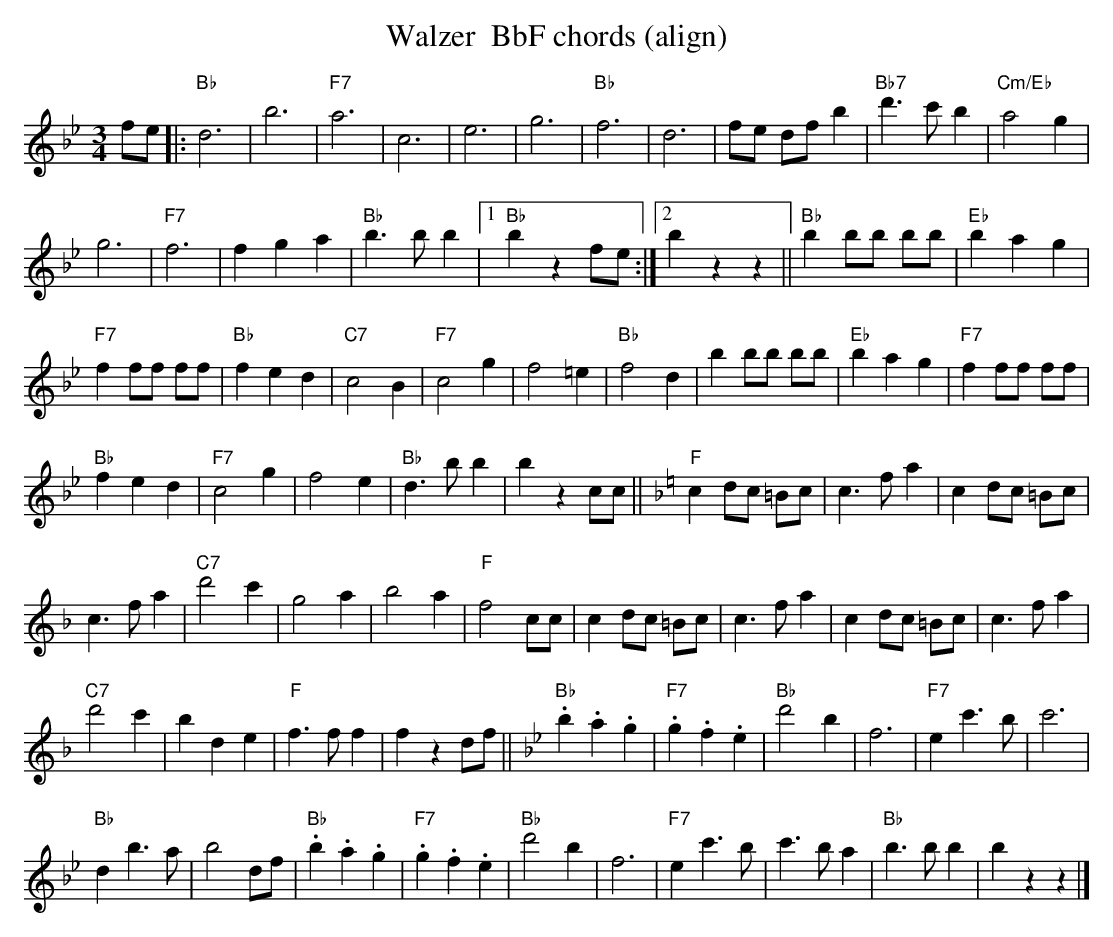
X:1
T: Walzer  BbF chords (align)
M:3/4
L:1/4
K:Bb %%MIDI gchordon
f/e/ |: "Bb"d3 | b3 | "F7"a3 | c3 | e3 | g3 | "Bb"f3 | d3 | \
f/e/ d/f/ b | "Bb7"d'>c'b | "Cm/Eb"a2g |
 g3 | "F7"f3 | fga | "Bb"b>bb |1 \
"Bb"bzf/e/ :|2 bzz || "Bb"bb/b/ b/b/ | "Eb"bag |
 "F7"ff/f/ f/f/ | "Bb"fed | "C7"c2B |  \
"F7"c2g | f2=e | "Bb"f2d | b b/b/ b/b/ | "Eb"bag | "F7"f f/f/ f/f/ |
 "Bb"fed | \
"F7"c2g | f2e |  "Bb"d>bb | bzc/c/    || [K:F] "F"cd/c/ =B/c/ | c>fa | cd/c/ =B/c/ |
c>fa | "C7"d'2c' | g2a |  b2a | "F"f2c/c/ | c d/c/ =B/c/ | c>fa | \
cd/c/ =B/c/ | c>fa |
 "C7"d'2c' | bde | "F"f>ff | fzd/f/ || [K:Bb] "Bb".b.a.g | \
"F7".g.f.e | "Bb"d'2b | f3 | "F7"ec'>b | c'3 |
 "Bb"db>a | b2 d/f/ | "Bb".b.a.g | \
"F7".g.f.e | "Bb"d'2b | f3 | "F7"ec'>b | c'>ba | "Bb"b>bb | bzz |]
